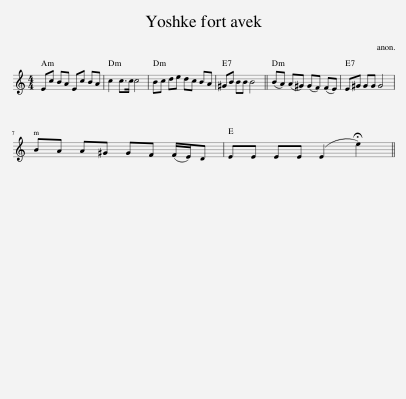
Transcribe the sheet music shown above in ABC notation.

X:1
L:1/8
M:4/4
I:linebreak $
K:C
V:1 treble
V:1
 Ec BA Ec BA | c2 c>c c4 | Bc de dc BA | ^GB BB B4 || (BA) (A^G) (GF) (FE) | %5
 E^G GG G4 |$ BA A^G GF (F/E/)D | EE EE (E2 !fermata!e2) || %8
